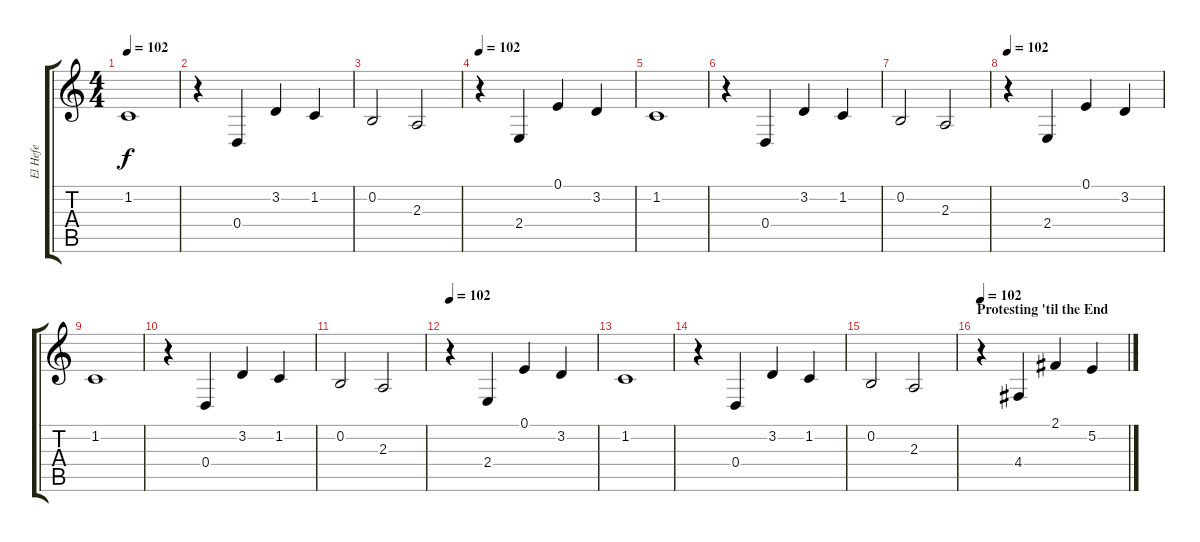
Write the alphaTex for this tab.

\track ("El Hefe" "El Hefe") {instrument trombone}
\staff {score tabs}
\tuning (E4 B3 G3 D3 A2 E2) {hide}
\ts (4 4)
\tempo 102
\clef g2
\ks c
1.2.1{dy f} |
r.4 0.4.4 3.2.4 1.2.4 |
0.2.2 2.3.2 |
\tempo 102
r.4 2.4.4 0.1.4 3.2.4 |
1.2.1 |
r.4 0.4.4 3.2.4 1.2.4 |
0.2.2 2.3.2{volume 7} |
\tempo 102
r.4 2.4.4 0.1.4 3.2.4 |
1.2.1 |
r.4 0.4.4 3.2.4 1.2.4 |
0.2.2 2.3.2 |
\tempo 102
r.4{volume 16} 2.4.4 0.1.4 3.2.4 |
1.2.1 |
r.4 0.4.4 3.2.4 1.2.4 |
0.2.2 2.3.2 |
\section ("" "Protesting 'til the End")
\tempo 102
r.4{volume 9} 4.4.4 2.1.4 5.2.4
